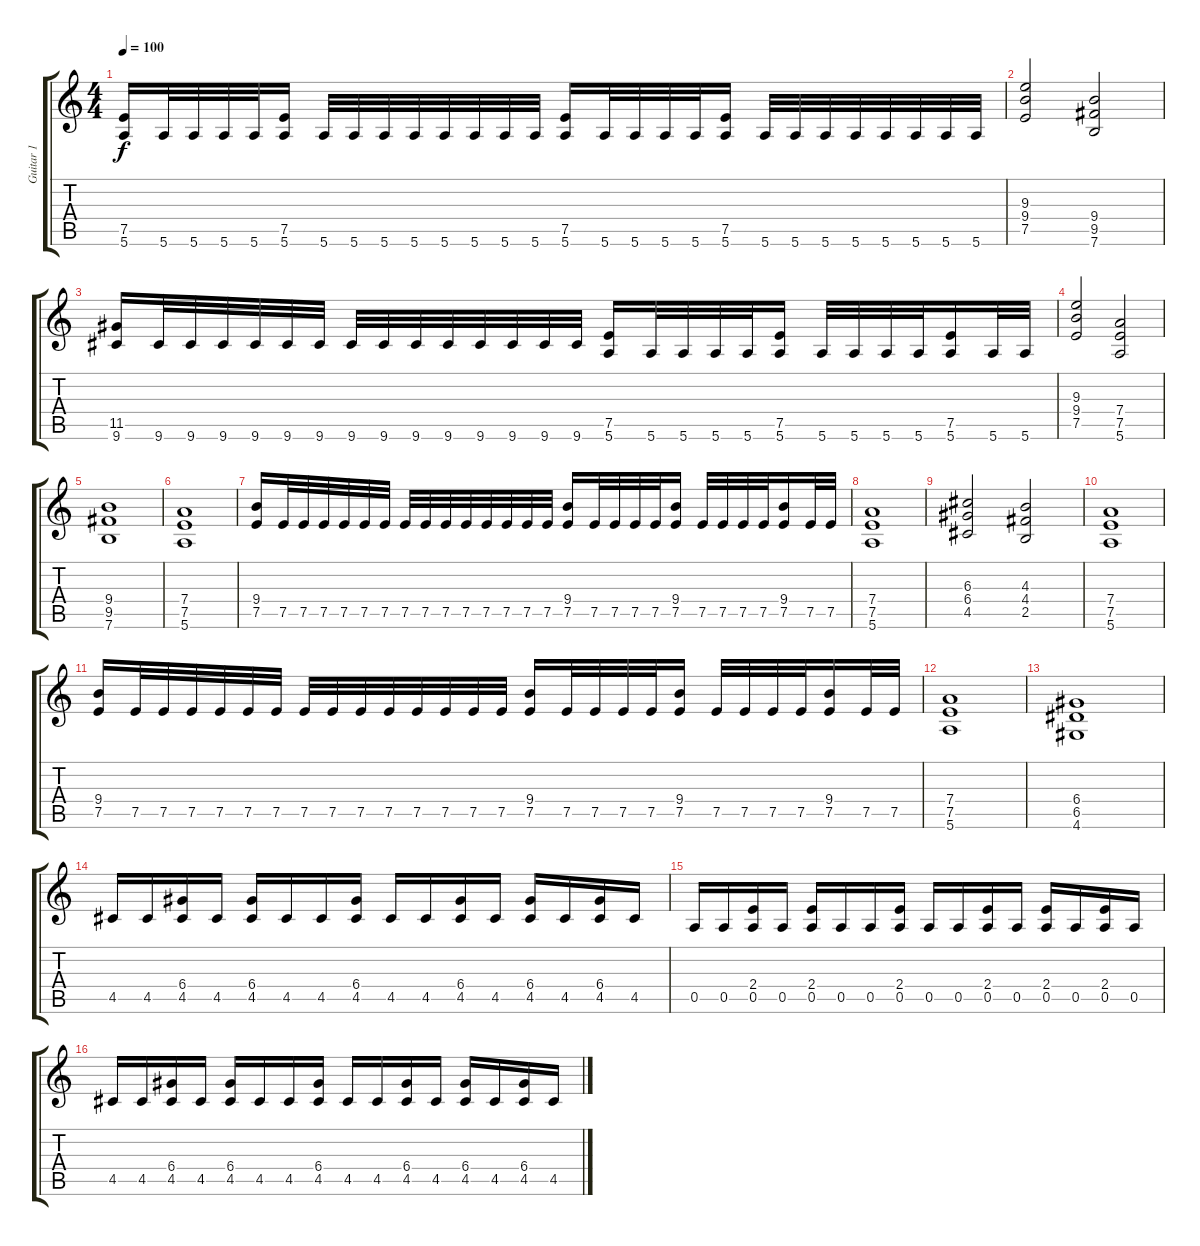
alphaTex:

\track ("Guitar 1" "Guitar 1") {instrument overdrivenguitar}
\staff {score tabs}
\tuning (E4 B3 G3 D3 A2 E2) {hide}
\ts (4 4)
\tempo 100
\clef g2
\ks c
(7.5 5.6).16{dy f} 5.6.32 5.6.32 5.6.32 5.6.32 (7.5 5.6).16 5.6.32 5.6.32 5.6.32 5.6.32 5.6.32 5.6.32 5.6.32 5.6.32 (7.5 5.6).16 5.6.32 5.6.32 5.6.32 5.6.32 (7.5 5.6).16 5.6.32 5.6.32 5.6.32 5.6.32 5.6.32 5.6.32 5.6.32 5.6.32 |
(9.3 9.4 7.5).2 (9.4 9.5 7.6).2 |
(11.5 9.6).16 9.6.32 9.6.32 9.6.32 9.6.32 9.6.32 9.6.32 9.6.32 9.6.32 9.6.32 9.6.32 9.6.32 9.6.32 9.6.32 9.6.32 (7.5 5.6).16 5.6.32 5.6.32 5.6.32 5.6.32 (7.5 5.6).16 5.6.32 5.6.32 5.6.32 5.6.32 (7.5 5.6).16 5.6.32 5.6.32 |
(9.3 9.4 7.5).2 (7.4 7.5 5.6).2 |
(9.4 9.5 7.6).1 |
\section ("" "")
(7.4 7.5 5.6).1 |
(9.4 7.5).16 7.5.32 7.5.32 7.5.32 7.5.32 7.5.32 7.5.32 7.5.32 7.5.32 7.5.32 7.5.32 7.5.32 7.5.32 7.5.32 7.5.32 (9.4 7.5).16 7.5.32 7.5.32 7.5.32 7.5.32 (9.4 7.5).16 7.5.32 7.5.32 7.5.32 7.5.32 (9.4 7.5).16 7.5.32 7.5.32 |
(7.4 7.5 5.6).1 |
(6.3 6.4 4.5).2 (4.3 4.4 2.5).2 |
(7.4 7.5 5.6).1 |
(9.4 7.5).16 7.5.32 7.5.32 7.5.32 7.5.32 7.5.32 7.5.32 7.5.32 7.5.32 7.5.32 7.5.32 7.5.32 7.5.32 7.5.32 7.5.32 (9.4 7.5).16 7.5.32 7.5.32 7.5.32 7.5.32 (9.4 7.5).16 7.5.32 7.5.32 7.5.32 7.5.32 (9.4 7.5).16 7.5.32 7.5.32 |
(7.4 7.5 5.6).1 |
(6.4 6.5 4.6).1 |
\section ("" "")
4.5.16 4.5.16 (6.4 4.5).16 4.5.16 (6.4 4.5).16 4.5.16 4.5.16 (6.4 4.5).16 4.5.16 4.5.16 (6.4 4.5).16 4.5.16 (6.4 4.5).16 4.5.16 (6.4 4.5).16 4.5.16 |
0.5.16 0.5.16 (2.4 0.5).16 0.5.16 (2.4 0.5).16 0.5.16 0.5.16 (2.4 0.5).16 0.5.16 0.5.16 (2.4 0.5).16 0.5.16 (2.4 0.5).16 0.5.16 (2.4 0.5).16 0.5.16 |
4.5.16 4.5.16 (6.4 4.5).16 4.5.16 (6.4 4.5).16 4.5.16 4.5.16 (6.4 4.5).16 4.5.16 4.5.16 (6.4 4.5).16 4.5.16 (6.4 4.5).16 4.5.16 (6.4 4.5).16 4.5.16
